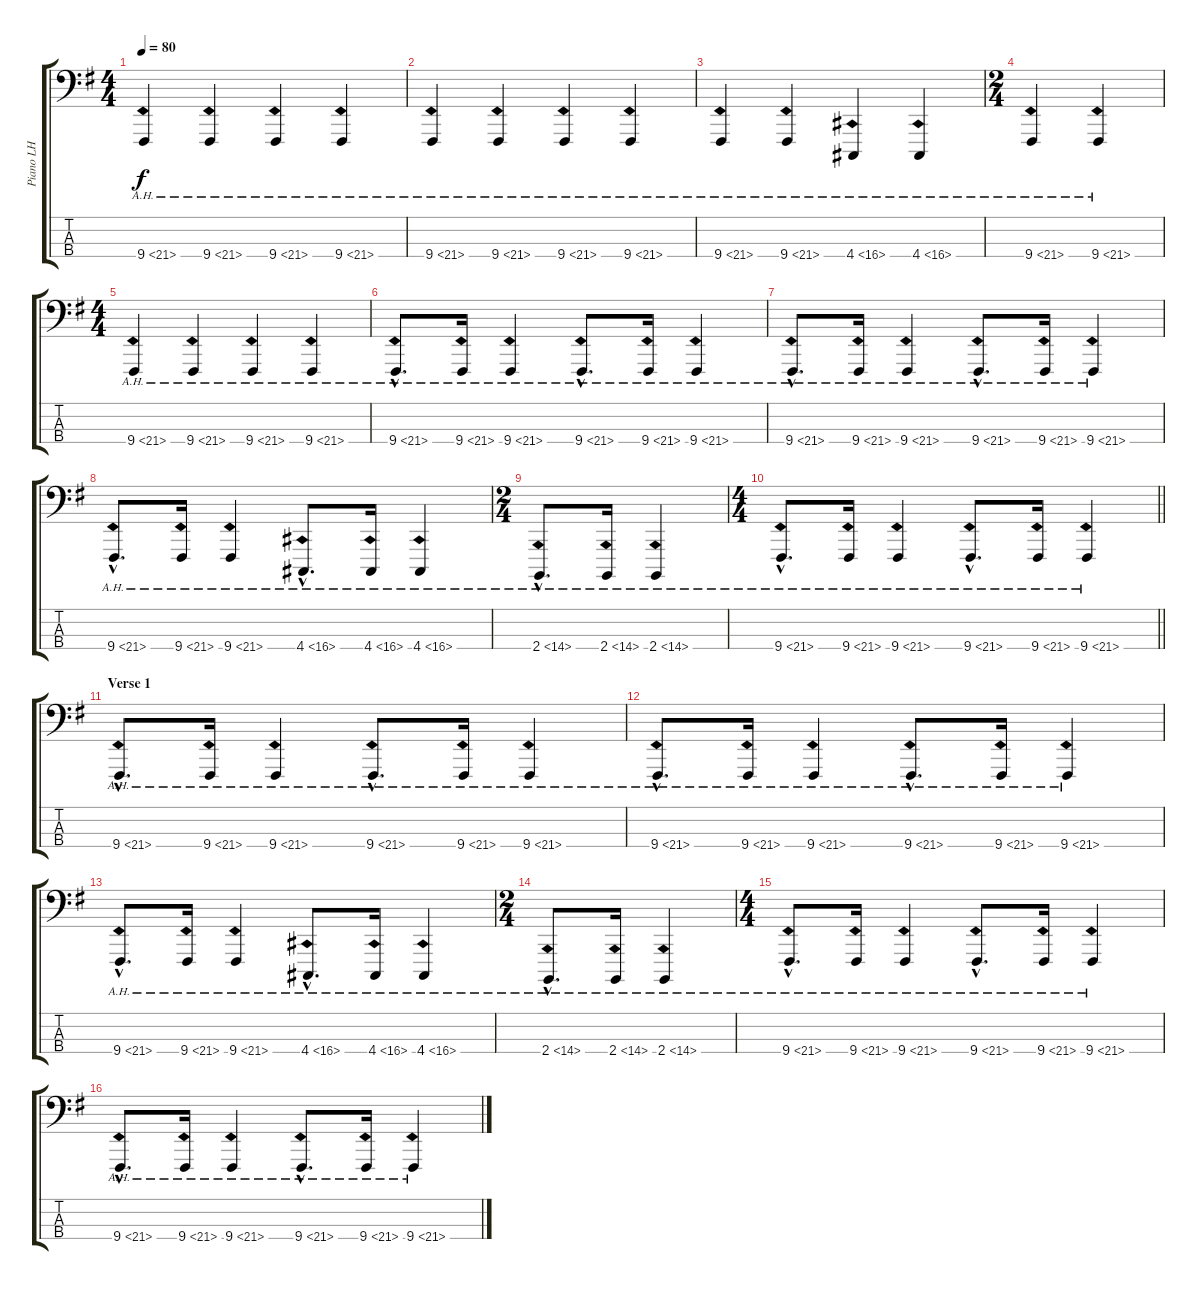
\track ("Piano LH" "Piano LH") {instrument acousticgrandpiano}
\staff {score tabs}
\tuning (G2 D2 A1 A0) {hide}
\ts (4 4)
\tempo 80
\clef f4
\ks g
9.4{ah 12}.4{dy f instrument acousticgrandpiano} 9.4{ah 12}.4 9.4{ah 12}.4 9.4{ah 12}.4 |
9.4{ah 12}.4 9.4{ah 12}.4 9.4{ah 12}.4 9.4{ah 12}.4 |
9.4{ah 12}.4 9.4{ah 12}.4 4.4{ah 12}.4 4.4{ah 12}.4 |
\ts (2 4)
9.4{ah 12}.4 9.4{ah 12}.4 |
\ts (4 4)
9.4{ah 12}.4 9.4{ah 12}.4 9.4{ah 12}.4 9.4{ah 12}.4 |
9.4{ah 12 hac}.8{d} 9.4{ah 12}.16 9.4{ah 12}.4 9.4{ah 12 hac}.8{d} 9.4{ah 12}.16 9.4{ah 12}.4 |
9.4{ah 12 hac}.8{d} 9.4{ah 12}.16 9.4{ah 12}.4 9.4{ah 12 hac}.8{d} 9.4{ah 12}.16 9.4{ah 12}.4 |
9.4{ah 12 hac}.8{d} 9.4{ah 12}.16 9.4{ah 12}.4 4.4{ah 12 hac}.8{d} 4.4{ah 12}.16 4.4{ah 12}.4 |
\ts (2 4)
2.4{ah 12 hac}.8{d} 2.4{ah 12}.16 2.4{ah 12}.4 |
\ts (4 4)
\barLineRight lightlight
9.4{ah 12 hac}.8{d} 9.4{ah 12}.16 9.4{ah 12}.4 9.4{ah 12 hac}.8{d} 9.4{ah 12}.16 9.4{ah 12}.4 |
\section ("" "Verse 1")
9.4{ah 12 hac}.8{d} 9.4{ah 12}.16 9.4{ah 12}.4 9.4{ah 12 hac}.8{d} 9.4{ah 12}.16 9.4{ah 12}.4 |
9.4{ah 12 hac}.8{d} 9.4{ah 12}.16 9.4{ah 12}.4 9.4{ah 12 hac}.8{d} 9.4{ah 12}.16 9.4{ah 12}.4 |
9.4{ah 12 hac}.8{d} 9.4{ah 12}.16 9.4{ah 12}.4 4.4{ah 12 hac}.8{d} 4.4{ah 12}.16 4.4{ah 12}.4 |
\ts (2 4)
2.4{ah 12 hac}.8{d} 2.4{ah 12}.16 2.4{ah 12}.4 |
\ts (4 4)
9.4{ah 12 hac}.8{d} 9.4{ah 12}.16 9.4{ah 12}.4 9.4{ah 12 hac}.8{d} 9.4{ah 12}.16 9.4{ah 12}.4 |
9.4{ah 12 hac}.8{d} 9.4{ah 12}.16 9.4{ah 12}.4 9.4{ah 12 hac}.8{d} 9.4{ah 12}.16 9.4{ah 12}.4
